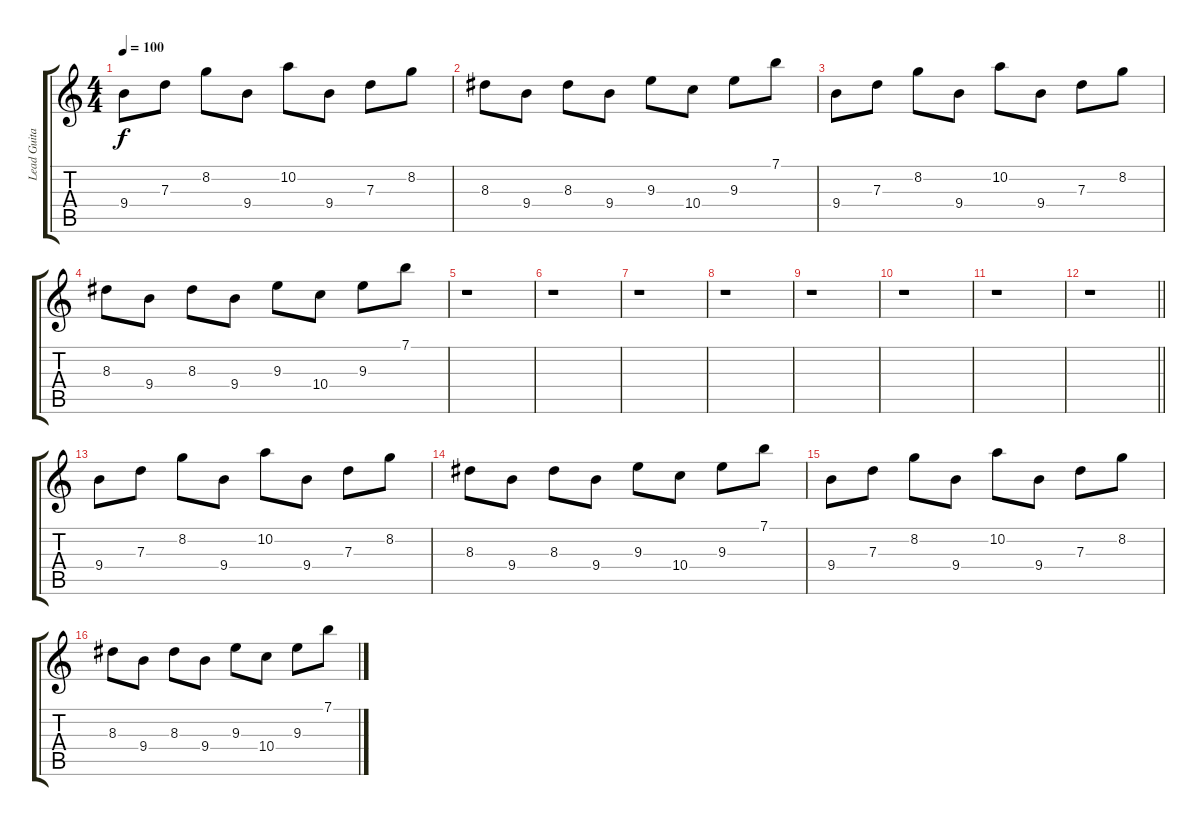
\track ("Lead Guitar" "Lead Guita") {instrument electricguitarjazz}
\staff {score tabs}
\tuning (E4 B3 G3 D3 A2 E2) {hide}
\ts (4 4)
\tempo 100
\clef g2
\ks c
9.4.8{dy f instrument electricguitarjazz} 7.3.8 8.2.8 9.4.8 10.2.8 9.4.8 7.3.8 8.2.8 |
8.3.8 9.4.8 8.3.8 9.4.8 9.3.8 10.4.8 9.3.8 7.1.8 |
9.4.8 7.3.8 8.2.8 9.4.8 10.2.8 9.4.8 7.3.8 8.2.8 |
8.3.8 9.4.8 8.3.8 9.4.8 9.3.8 10.4.8 9.3.8 7.1.8 |
r.1 |
r.1 |
r.1 |
r.1 |
r.1 |
r.1 |
r.1 |
\barLineRight lightlight
r.1 |
9.4.8 7.3.8 8.2.8 9.4.8 10.2.8 9.4.8 7.3.8 8.2.8 |
8.3.8 9.4.8 8.3.8 9.4.8 9.3.8 10.4.8 9.3.8 7.1.8 |
9.4.8 7.3.8 8.2.8 9.4.8 10.2.8 9.4.8 7.3.8 8.2.8 |
8.3.8 9.4.8 8.3.8 9.4.8 9.3.8 10.4.8 9.3.8 7.1.8
